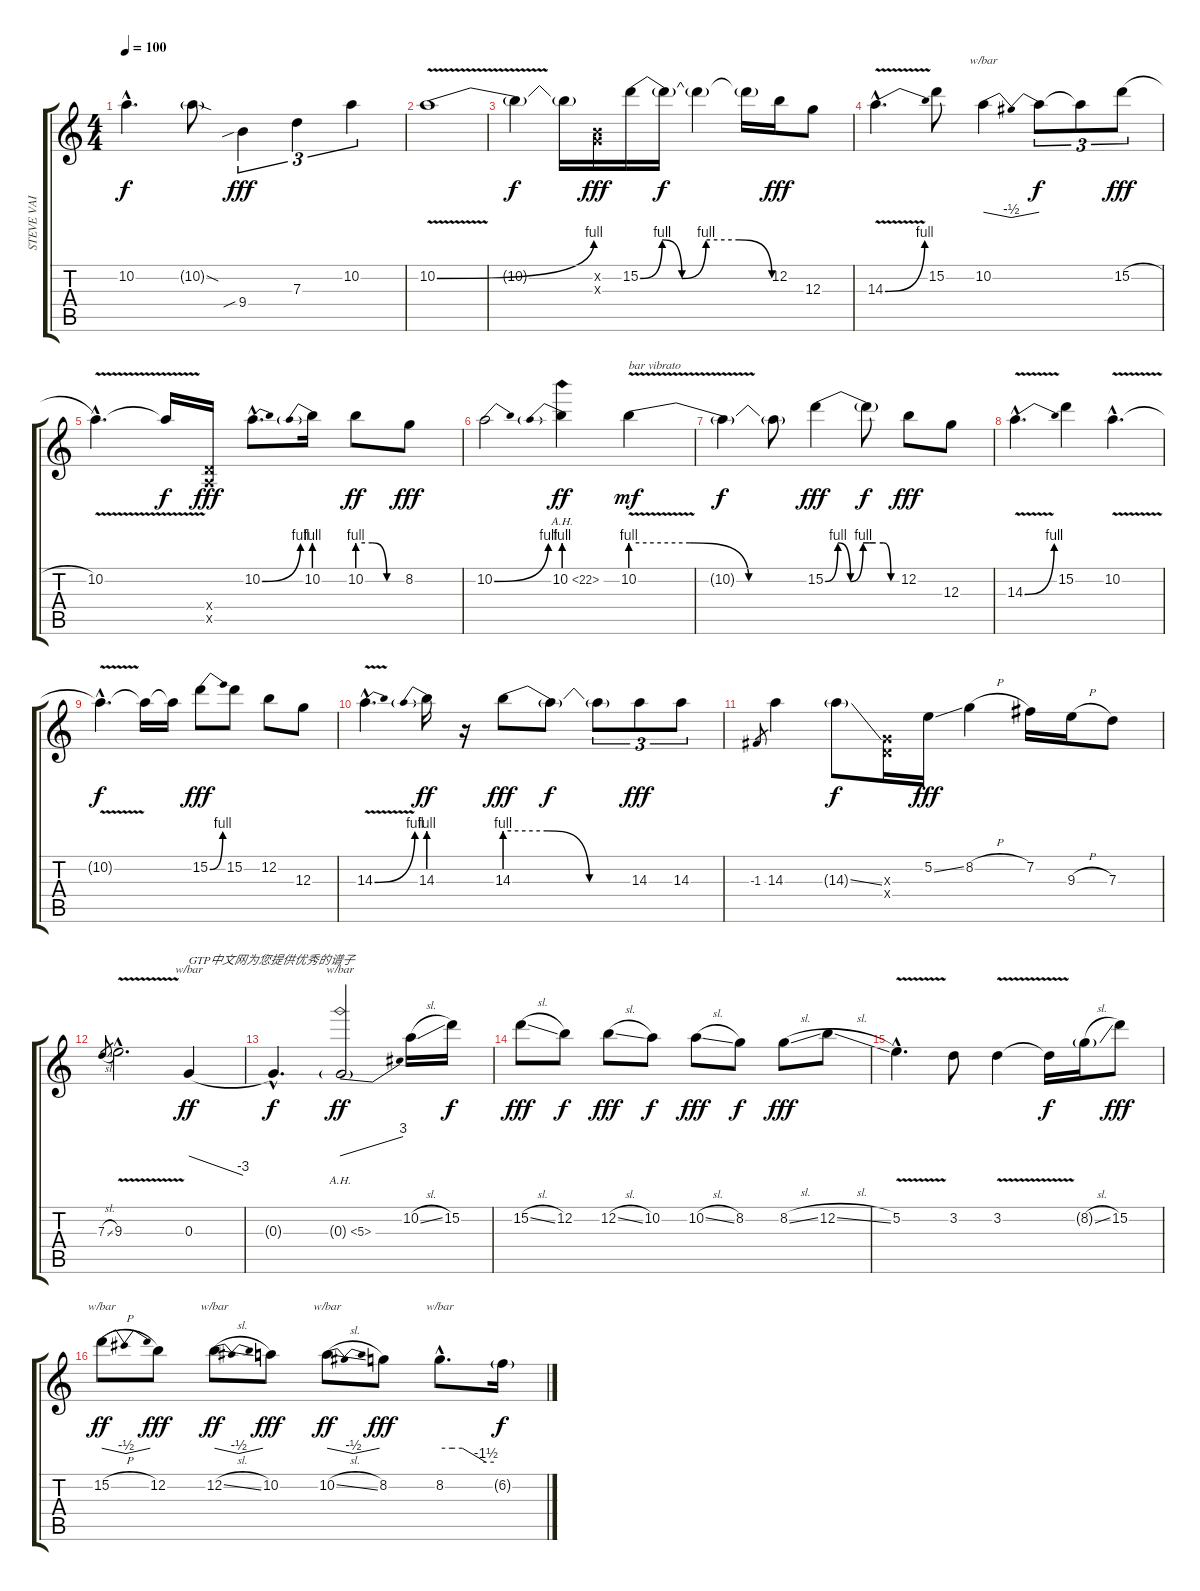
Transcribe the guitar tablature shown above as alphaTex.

\track ("STEVE VAI" "STEVE VAI") {instrument overdrivenguitar}
\staff {score tabs}
\tuning (E4 B3 G3 D3 A2 E2) {hide}
\ts (4 4)
\tempo 100
\clef g2
\ks c
10.2{hac t}.4{d dy f} 10.2{sod g}.8 9.4{sib}.4{tu (3 2) dy fff} 7.3.4{tu (3 2)} 10.2.4{tu (3 2)} |
10.2{be (bend 0 0 60 4) v}.1 |
10.2{t}.4{dy f} 10.2{t}.16 (0.2{x} 0.3{x}).16{dy fff} 15.2{be (custom 0 0 10 4 19 0 30 4 45 4 60 0)}.16 15.2{t}.16{dy f} 15.2{t}.4 15.2{t}.16 12.2.16{dy fff} 12.3.8 |
14.3{be (bend 0 0 60 4) v hac}.4{d} 15.2.8 10.2.4{tbe (dip default 0 0 30 -2 60 0)} 10.2{t}.8{tu (3 2) dy f} 10.2{t}.8{tu (3 2)} 15.2{h}.8{tu (3 2) dy fff volume 16} |
10.2{v hac}.4{d} 10.2{t}.16{dy f} (0.4{x} 0.5{x}).16{dy fff} 10.2{be (bend 0 0 60 4) hac}.8{d} 10.2{be (prebend 0 4 60 4)}.16 10.2{be (custom 0 4 20 4 40 0 60 0)}.8{dy ff} 8.2.8{dy fff} |
10.2{be (bend 0 0 60 4)}.2 10.2{be (prebend 0 4 60 4) ah 12}.4{dy ff} 10.2{be (custom 0 4 20 4 40 0 60 0) v}.4{txt "bar vibrato" dy mf} |
10.2{t}.4{dy f} 10.2{t}.8 15.2{be (custom 0 0 10 4 20 0 30 4 35 4 40 4 46 4 52 0 60 0)}.4{dy fff} 15.2{t}.8{dy f} 12.2.8{dy fff} 12.3.8 |
14.3{be (bend 0 0 60 4) v hac}.4{d} 15.2.4 10.2{v hac}.4{d} |
10.2{hac t}.4{d dy f} 10.2{t}.16 10.2{t}.16 15.2{be (bend 0 0 60 4)}.8{dy fff} 15.2.8 12.2.8 12.3.8 |
14.3{be (bend 0 0 60 4) v hac}.4{d} 14.3{be (prebend 0 4 60 4)}.16{dy ff} r.16 14.3{be (custom 0 4 20 4 40 0 60 0)}.8{dy fff} 14.3{t}.8{dy f} 14.3{t}.8{tu (3 2)} 14.3.8{tu (3 2) dy fff} 14.3.8{tu (3 2)} |
-1.3.8{gr} 14.3.4 14.3{ss g}.8{dy f} (0.3{x} 0.4{x}).16 5.2{ss}.16{dy fff} 8.2{h}.4 7.2.16 9.3{h}.16 7.3.8 |
7.3{sl}.8{gr} 9.3{v hac}.2{d} 0.3.4{tbe (dive default 0 0 60 -12) txt "GTP中文网为您提供优秀的谱子" dy ff} |
0.3{hac t}.4{d dy f} 0.3{ah 5 g}.2{tbe (dive default 0 0 60 12) dy ff} 10.2{sl}.16{volume 16} 15.2.16{dy f} |
15.2{sl}.8{dy fff} 12.2.8{dy f} 12.2{sl}.8{dy fff} 10.2.8{dy f} 10.2{sl}.8{dy fff} 8.2.8{dy f} 8.2{sl}.8{dy fff} 12.2{sl}.8 |
5.2{v hac}.4{d} 3.2.8 3.2{v}.4 3.2{t}.16{dy f} 8.2{sl g}.16 15.2.8{dy fff} |
15.2{h}.8{tbe (dip default 0 0 30 -2 60 0) dy ff} 12.2.8{dy fff} 12.2{sl}.8{tbe (dip default 0 0 30 -2 60 0) dy ff} 10.2.8{dy fff} 10.2{sl}.8{tbe (dip default 0 0 30 -2 60 0) dy ff} 8.2.8{dy fff} 8.2{hac}.8{d tbe (custom default 0 0 14 0 25 0 51 -6 60 -6)} 6.2{sl g}.16{dy f}
